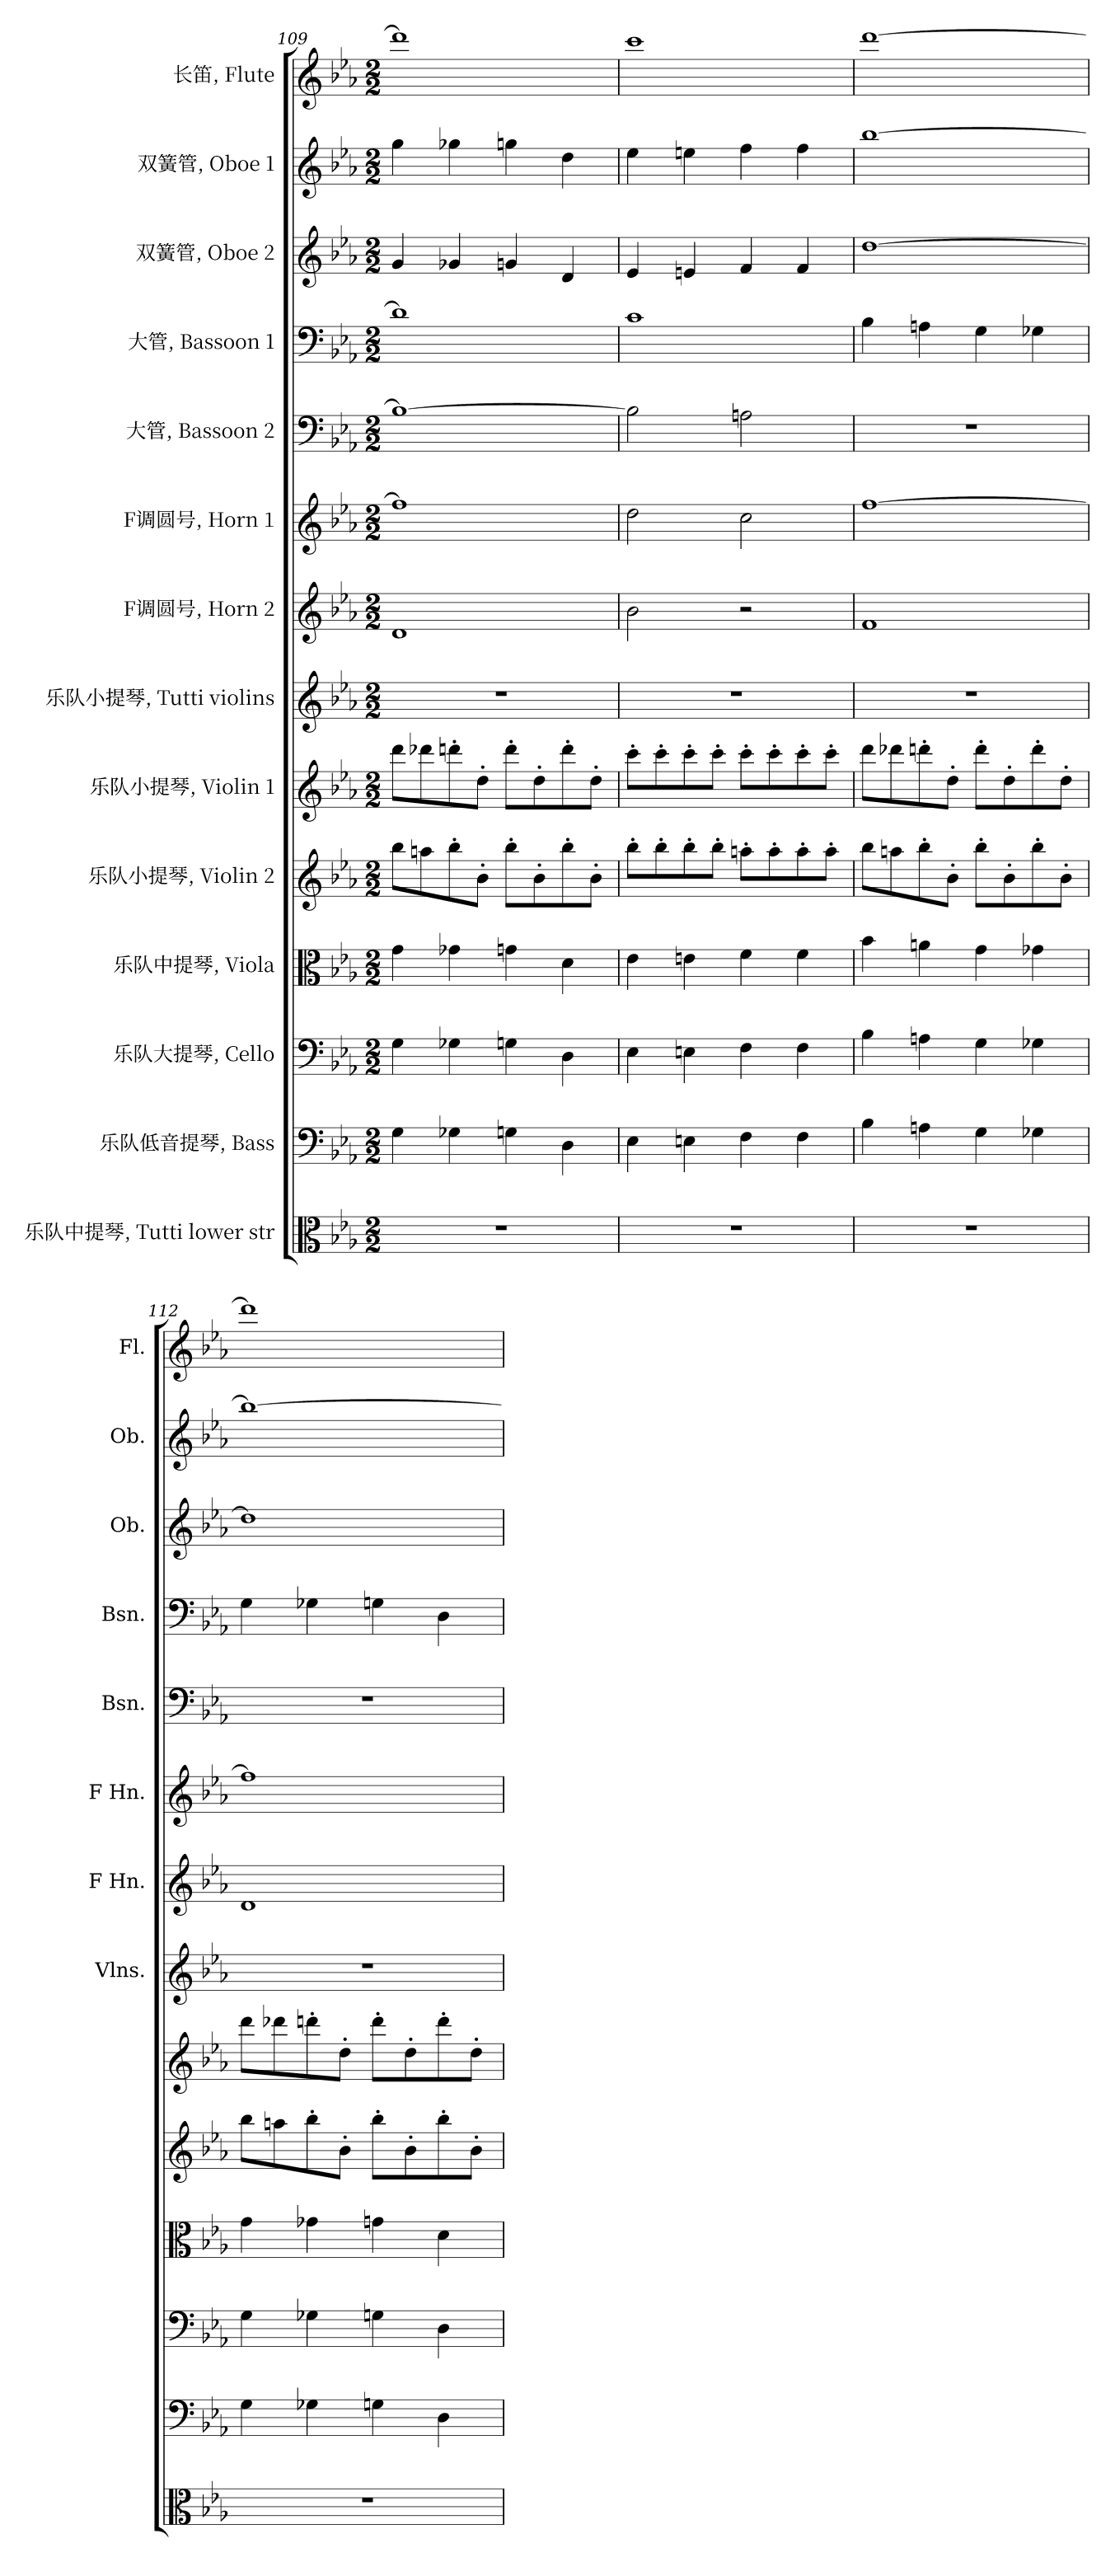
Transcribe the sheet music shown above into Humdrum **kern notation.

**kern	**kern	**kern	**kern	**kern	**kern	**kern	**kern	**kern	**kern	**kern	**kern	**kern	**kern
*part14	*part13	*part12	*part11	*part10	*part9	*part8	*part7	*part6	*part5	*part4	*part3	*part2	*part1
*staff14	*staff13	*staff12	*staff11	*staff10	*staff9	*staff8	*staff7	*staff6	*staff5	*staff4	*staff3	*staff2	*staff1
*I"乐队中提琴, Tutti lower str	*I"乐队低音提琴, Bass	*I"乐队大提琴, Cello	*I"乐队中提琴, Viola	*I"乐队小提琴, Violin 2	*I"乐队小提琴, Violin 1	*I"乐队小提琴, Tutti violins	*I"F调圆号, Horn 2	*I"F调圆号, Horn 1	*I"大管, Bassoon 2	*I"大管, Bassoon 1	*I"双簧管, Oboe 2	*I"双簧管, Oboe 1	*I"长笛, Flute
*	*	*	*	*	*	*I'Vlns.	*I'F Hn.	*I'F Hn.	*I'Bsn.	*I'Bsn.	*I'Ob.	*I'Ob.	*I'Fl.
*clefC3	*clefF4	*clefF4	*clefC3	*clefG2	*clefG2	*clefG2	*clefG2	*clefG2	*clefF4	*clefF4	*clefG2	*clefG2	*clefG2
*	*ITrd7c12	*	*	*	*	*	*ITrd4c7	*ITrd4c7	*	*	*	*	*
*k[b-e-a-]	*k[b-e-a-]	*k[b-e-a-]	*k[b-e-a-]	*k[b-e-a-]	*k[b-e-a-]	*k[b-e-a-]	*k[b-e-a-d-]	*k[b-e-a-d-]	*k[b-e-a-]	*k[b-e-a-]	*k[b-e-a-]	*k[b-e-a-]	*k[b-e-a-]
*M2/2	*M2/2	*M2/2	*M2/2	*M2/2	*M2/2	*M2/2	*M2/2	*M2/2	*M2/2	*M2/2	*M2/2	*M2/2	*M2/2
=109	=109	=109	=109	=109	=109	=109	=109	=109	=109	=109	=109	=109	=109
1r	4GG\	4G\	4g\	8bb-\L	8ddd\L	1r	1G	1b-]	1B-_	1d]	4g/	4gg\	1ddd]
.	.	.	.	8aan\	8ddd-X\	.	.	.	.	.	.	.	.
.	4GG-X\	4G-X\	4g-X\	8bb-'\	8dddn'\	.	.	.	.	.	4g-X/	4gg-X\	.
.	.	.	.	8b-'\J	8dd'\J	.	.	.	.	.	.	.	.
.	4GGn\	4Gn\	4gn\	8bb-'\L	8ddd'\L	.	.	.	.	.	4gn/	4ggn\	.
.	.	.	.	8b-'\	8dd'\	.	.	.	.	.	.	.	.
.	4DD\	4D\	4d\	8bb-'\	8ddd'\	.	.	.	.	.	4d/	4dd\	.
.	.	.	.	8b-'\J	8dd'\J	.	.	.	.	.	.	.	.
!!LO:PB:g=z
=110	=110	=110	=110	=110	=110	=110	=110	=110	=110	=110	=110	=110	=110
1r	4EE-\	4E-\	4e-\	8bb-'\L	8ccc'\L	1r	2e-\	2g\	2B-\]	1c	4e-/	4ee-\	1ccc
.	.	.	.	8bb-'\	8ccc'\	.	.	.	.	.	.	.	.
.	4EEn\	4En\	4en\	8bb-'\	8ccc'\	.	.	.	.	.	4en/	4een\	.
.	.	.	.	8bb-'\J	8ccc'\J	.	.	.	.	.	.	.	.
.	4FF\	4F\	4f\	8aan'\L	8ccc'\L	.	2r	2f\	2An\	.	4f/	4ff\	.
.	.	.	.	8aa'\	8ccc'\	.	.	.	.	.	.	.	.
.	4FF\	4F\	4f\	8aa'\	8ccc'\	.	.	.	.	.	4f/	4ff\	.
.	.	.	.	8aa'\J	8ccc'\J	.	.	.	.	.	.	.	.
=111	=111	=111	=111	=111	=111	=111	=111	=111	=111	=111	=111	=111	=111
*	*	*	*	*	*	*	*	*	*	*	*	*	*MM160
1r	4BB-\	4B-\	4b-\	8bb-\L	8ddd\L	1r	1B-	[1b-	1r	4B-\	[1dd	[1bb-	[1ddd
.	.	.	.	8aan\	8ddd-X\	.	.	.	.	.	.	.	.
.	4AAn\	4An\	4an\	8bb-'\	8dddn'\	.	.	.	.	4An\	.	.	.
.	.	.	.	8b-'\J	8dd'\J	.	.	.	.	.	.	.	.
.	4GG\	4G\	4g\	8bb-'\L	8ddd'\L	.	.	.	.	4G\	.	.	.
.	.	.	.	8b-'\	8dd'\	.	.	.	.	.	.	.	.
.	4GG-X\	4G-X\	4g-X\	8bb-'\	8ddd'\	.	.	.	.	4G-X\	.	.	.
.	.	.	.	8b-'\J	8dd'\J	.	.	.	.	.	.	.	.
=112	=112	=112	=112	=112	=112	=112	=112	=112	=112	=112	=112	=112	=112
1r	4GG\	4G\	4g\	8bb-\L	8ddd\L	1r	1G	1b-]	1r	4G\	1dd]	1bb-_	1ddd]
.	.	.	.	8aan\	8ddd-X\	.	.	.	.	.	.	.	.
.	4GG-X\	4G-X\	4g-X\	8bb-'\	8dddn'\	.	.	.	.	4G-X\	.	.	.
.	.	.	.	8b-'\J	8dd'\J	.	.	.	.	.	.	.	.
.	4GGn\	4Gn\	4gn\	8bb-'\L	8ddd'\L	.	.	.	.	4Gn\	.	.	.
.	.	.	.	8b-'\	8dd'\	.	.	.	.	.	.	.	.
.	4DD\	4D\	4d\	8bb-'\	8ddd'\	.	.	.	.	4D\	.	.	.
.	.	.	.	8b-'\J	8dd'\J	.	.	.	.	.	.	.	.
=	=	=	=	=	=	=	=	=	=	=	=	=	=
*-	*-	*-	*-	*-	*-	*-	*-	*-	*-	*-	*-	*-	*-
